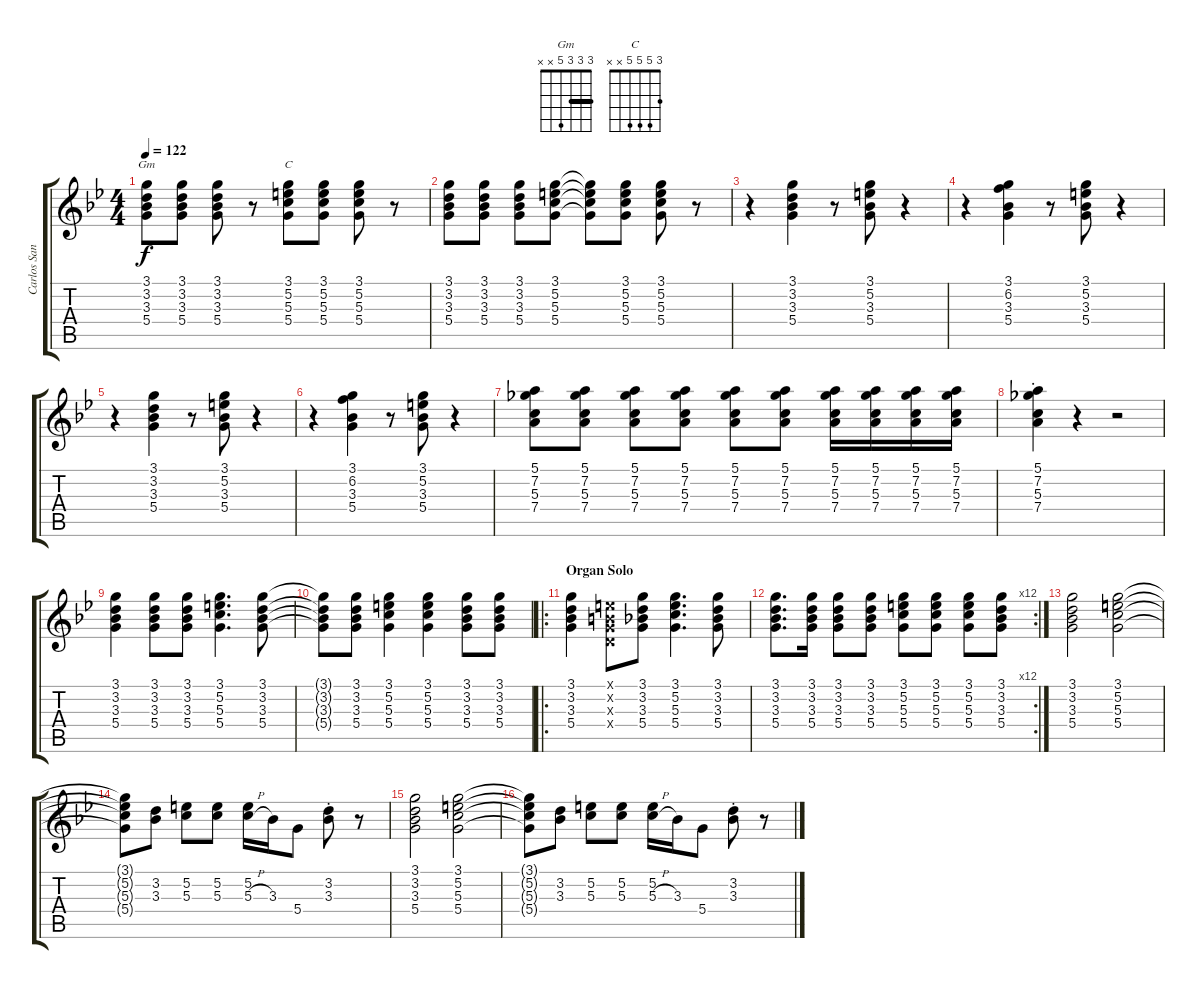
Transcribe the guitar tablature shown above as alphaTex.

\track ("Carlos Santana" "Carlos San") {instrument distortionguitar}
\staff {score tabs}
\tuning (E4 B3 G3 D3 A2 E2) {hide}
\chord ("Gm" 3 3 3 5 x x) {barre 3}
\chord ("C" 3 5 5 5 x x)
\ts (4 4)
\tempo 122
\clef g2
\ks bb
(3.1 3.2 3.3 5.4).8{ch "Gm" dy f} (3.1 3.2 3.3 5.4).8 (3.1 3.2 3.3 5.4).8 r.8 (3.1 5.2 5.3 5.4).8{ch "C"} (3.1 5.2 5.3 5.4).8 (3.1 5.2 5.3 5.4).8 r.8 |
(3.1 3.2 3.3 5.4).8 (3.1 3.2 3.3 5.4).8 (3.1 3.2 3.3 5.4).8 (3.1 5.2 5.3 5.4).8 (3.1{t} 5.2{t} 5.3{t} 5.4{t}).8 (3.1 5.2 5.3 5.4).8 (3.1 5.2 5.3 5.4).8 r.8 |
r.4 (3.1 3.2 3.3 5.4).4 r.8 (3.1 5.2 3.3 5.4).8 r.4 |
r.4 (3.1 6.2 3.3 5.4).4 r.8 (3.1 5.2 3.3 5.4).8 r.4 |
r.4 (3.1 3.2 3.3 5.4).4 r.8 (3.1 5.2 3.3 5.4).8 r.4 |
r.4 (3.1 6.2 3.3 5.4).4 r.8 (3.1 5.2 3.3 5.4).8 r.4 |
(5.1 7.2 5.3 7.4).8 (5.1 7.2 5.3 7.4).8 (5.1 7.2 5.3 7.4).8 (5.1 7.2 5.3 7.4).8 (5.1 7.2 5.3 7.4).8 (5.1 7.2 5.3 7.4).8 (5.1 7.2 5.3 7.4).16 (5.1 7.2 5.3 7.4).16 (5.1 7.2 5.3 7.4).16 (5.1 7.2 5.3 7.4).16 |
(5.1{st} 7.2{st} 5.3{st} 7.4{st}).4 r.4 r.2 |
(3.1 3.2 3.3 5.4).4 (3.1 3.2 3.3 5.4).8 (3.1 3.2 3.3 5.4).8 (3.1 5.2 5.3 5.4).4{d} (3.1 3.2 3.3 5.4).8 |
(3.1{t} 3.2{t} 3.3{t} 5.4{t}).8 (3.1 3.2 3.3 5.4).8 (3.1 5.2 5.3 5.4).4 (3.1 5.2 5.3 5.4).4 (3.1 3.2 3.3 5.4).8 (3.1 3.2 3.3 5.4).8 |
\ro
\section ("" "Organ Solo")
(3.1 3.2 3.3 5.4).4 (0.1{x} 0.2{x} 0.3{x} 0.4{x}).8 (3.1 3.2 3.3 5.4).8 (3.1 5.2 5.3 5.4).4{d} (3.1 3.2 3.3 5.4).8 |
\rc 12
(3.1 3.2 3.3 5.4).8{d} (3.1 3.2 3.3 5.4).16 (3.1 3.2 3.3 5.4).8 (3.1 3.2 3.3 5.4).8 (3.1 5.2 5.3 5.4).8 (3.1 5.2 5.3 5.4).8 (3.1 5.2 5.3 5.4).8 (3.1 3.2 3.3 5.4).8 |
(3.1 3.2 3.3 5.4).2 (3.1 5.2 5.3 5.4).2 |
(3.1{t} 5.2{t} 5.3{t} 5.4{t}).8 (3.2 3.3).8 (5.2 5.3).8 (5.2 5.3).8 (5.2 5.3{h}).16 3.3.16 5.4.8 (3.2{st} 3.3{st}).8 r.8 |
(3.1 3.2 3.3 5.4).2 (3.1 5.2 5.3 5.4).2 |
(3.1{t} 5.2{t} 5.3{t} 5.4{t}).8 (3.2 3.3).8 (5.2 5.3).8 (5.2 5.3).8 (5.2 5.3{h}).16 3.3.16 5.4.8 (3.2{st} 3.3{st}).8 r.8
